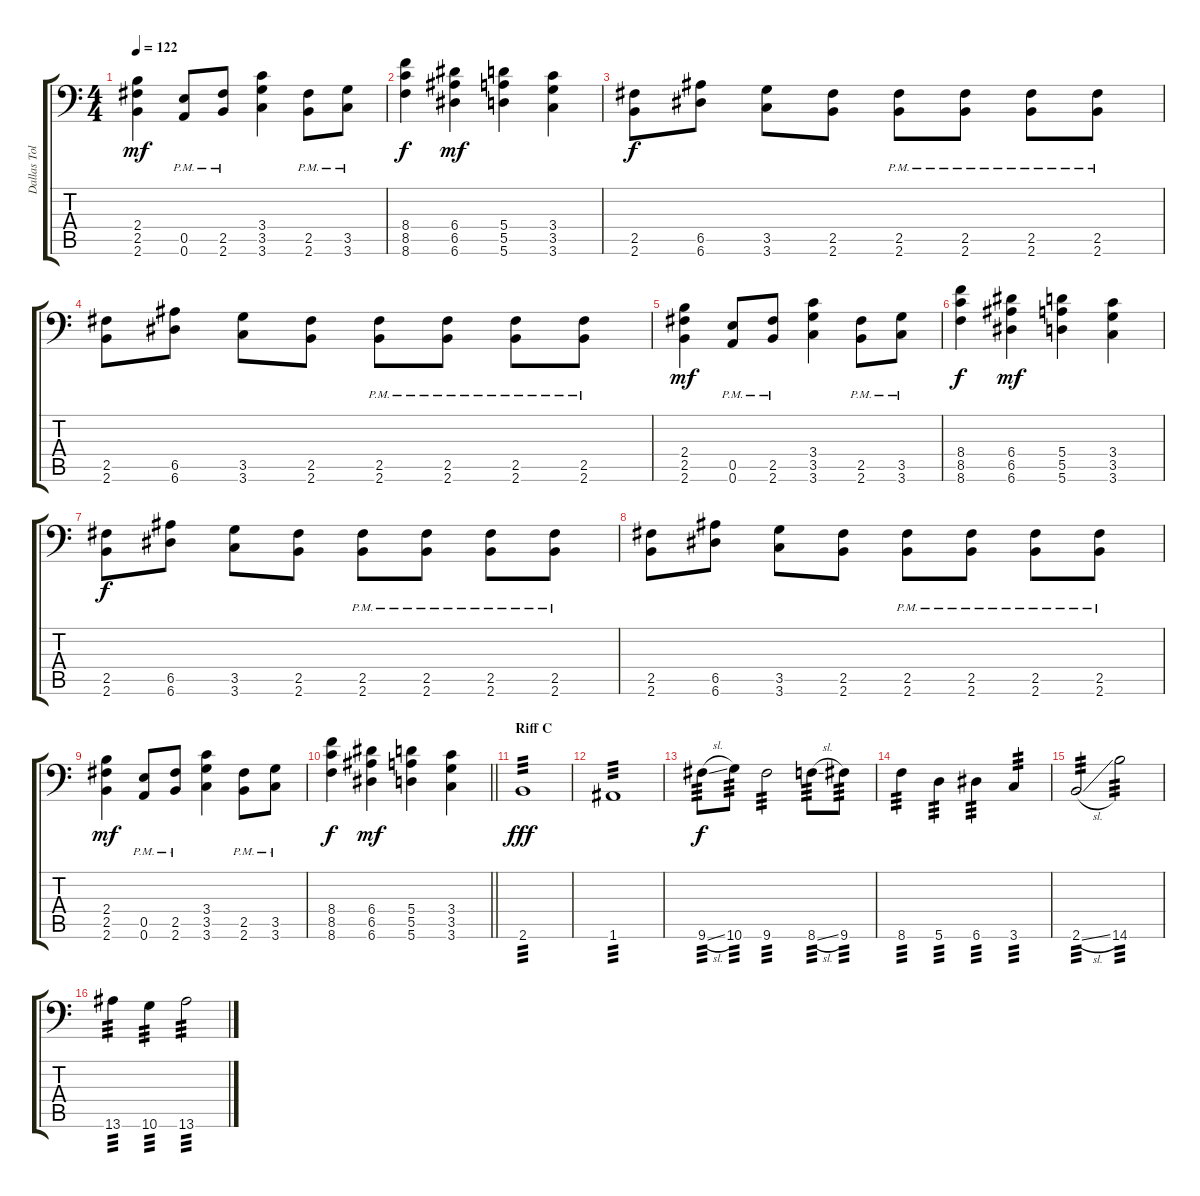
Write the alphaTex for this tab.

\track ("Dallas Toler-Wade " "Dallas Tol") {instrument distortionguitar}
\staff {score tabs}
\tuning (B3 Gb3 D3 A2 E2 A1) {hide}
\ts (4 4)
\tempo 122
\clef f4
\ks c
(2.4 2.5 2.6).4{dy mf} (0.5{pm} 0.6{pm}).8 (2.5{pm} 2.6{pm}).8 (3.4 3.5 3.6).4 (2.5{pm} 2.6{pm}).8 (3.5{pm} 3.6{pm}).8 |
(8.4 8.5 8.6).4{dy f} (6.4 6.5 6.6).4{dy mf} (5.4 5.5 5.6).4 (3.4 3.5 3.6).4 |
(2.5 2.6).8{dy f} (6.5 6.6).8 (3.5 3.6).8 (2.5 2.6).8 (2.5{pm} 2.6{pm}).8 (2.5{pm} 2.6{pm}).8 (2.5{pm} 2.6{pm}).8 (2.5{pm} 2.6{pm}).8 |
(2.5 2.6).8 (6.5 6.6).8 (3.5 3.6).8 (2.5 2.6).8 (2.5{pm} 2.6{pm}).8 (2.5{pm} 2.6{pm}).8 (2.5{pm} 2.6{pm}).8 (2.5{pm} 2.6{pm}).8 |
(2.4 2.5 2.6).4{dy mf} (0.5{pm} 0.6{pm}).8 (2.5{pm} 2.6{pm}).8 (3.4 3.5 3.6).4 (2.5{pm} 2.6{pm}).8 (3.5{pm} 3.6{pm}).8 |
(8.4 8.5 8.6).4{dy f} (6.4 6.5 6.6).4{dy mf} (5.4 5.5 5.6).4 (3.4 3.5 3.6).4 |
(2.5 2.6).8{dy f} (6.5 6.6).8 (3.5 3.6).8 (2.5 2.6).8 (2.5{pm} 2.6{pm}).8 (2.5{pm} 2.6{pm}).8 (2.5{pm} 2.6{pm}).8 (2.5{pm} 2.6{pm}).8 |
(2.5 2.6).8 (6.5 6.6).8 (3.5 3.6).8 (2.5 2.6).8 (2.5{pm} 2.6{pm}).8 (2.5{pm} 2.6{pm}).8 (2.5{pm} 2.6{pm}).8 (2.5{pm} 2.6{pm}).8 |
(2.4 2.5 2.6).4{dy mf} (0.5{pm} 0.6{pm}).8 (2.5{pm} 2.6{pm}).8 (3.4 3.5 3.6).4 (2.5{pm} 2.6{pm}).8 (3.5{pm} 3.6{pm}).8 |
\barLineRight lightlight
(8.4 8.5 8.6).4{dy f} (6.4 6.5 6.6).4{dy mf} (5.4 5.5 5.6).4 (3.4 3.5 3.6).4 |
\section ("" "Riff C")
2.6.1{tp 3 dy fff} |
1.6.1{tp 3} |
9.6{sl}.8{tp 3 dy f} 10.6.8{tp 3} 9.6.2{tp 3} 8.6{sl}.8{tp 3} 9.6.8{tp 3} |
8.6.4{tp 3} 5.6.4{tp 3} 6.6.4{tp 3} 3.6.4{tp 3} |
2.6{sl}.2{tp 3} 14.6.2{tp 3} |
13.6.4{tp 3} 10.6.4{tp 3} 13.6.2{tp 3}
